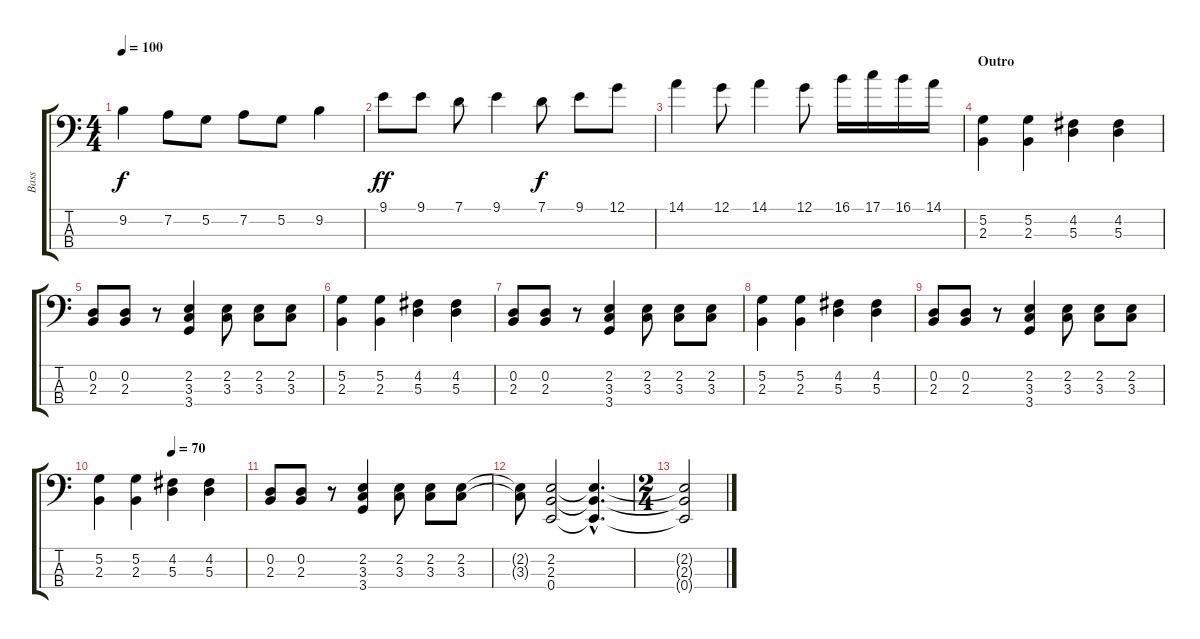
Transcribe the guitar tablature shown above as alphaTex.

\track ("Bass" "Bass") {instrument electricbassfinger}
\staff {score tabs}
\tuning (G2 D2 A1 E1) {hide}
\ts (4 4)
\tempo 100
\clef f4
\ks c
9.2.4{dy f} 7.2.8 5.2.8 7.2.8 5.2.8 9.2.4 |
9.1.8{dy ff} 9.1.8 7.1.8 9.1.4 7.1.8{dy f} 9.1.8 12.1.8 |
14.1.4 12.1.8 14.1.4 12.1.8 16.1.16 17.1.16 16.1.16 14.1.16 |
\section ("" "Outro")
(5.2 2.3).4 (5.2 2.3).4 (4.2 5.3).4 (4.2 5.3).4 |
(0.2 2.3).8 (0.2 2.3).8 r.8 (2.2 3.3 3.4).4 (2.2 3.3).8 (2.2 3.3).8 (2.2 3.3).8 |
(5.2 2.3).4 (5.2 2.3).4 (4.2 5.3).4 (4.2 5.3).4 |
(0.2 2.3).8 (0.2 2.3).8 r.8 (2.2 3.3 3.4).4 (2.2 3.3).8 (2.2 3.3).8 (2.2 3.3).8 |
(5.2 2.3).4 (5.2 2.3).4 (4.2 5.3).4 (4.2 5.3).4 |
(0.2 2.3).8 (0.2 2.3).8 r.8 (2.2 3.3 3.4).4 (2.2 3.3).8 (2.2 3.3).8 (2.2 3.3).8 |
\tempo (70 0.5)
(5.2 2.3).4 (5.2 2.3).4 (4.2 5.3).4 (4.2 5.3).4 |
(0.2 2.3).8 (0.2 2.3).8 r.8 (2.2 3.3 3.4).4 (2.2 3.3).8 (2.2 3.3).8 (2.2 3.3).8 |
(2.2{t} 3.3{t}).8 (2.2 2.3 0.4).2 (2.2{hac t} 2.3{hac t} 0.4{hac t}).4{d} |
\ts (2 4)
(2.2{t} 2.3{t} 0.4{t}).2
